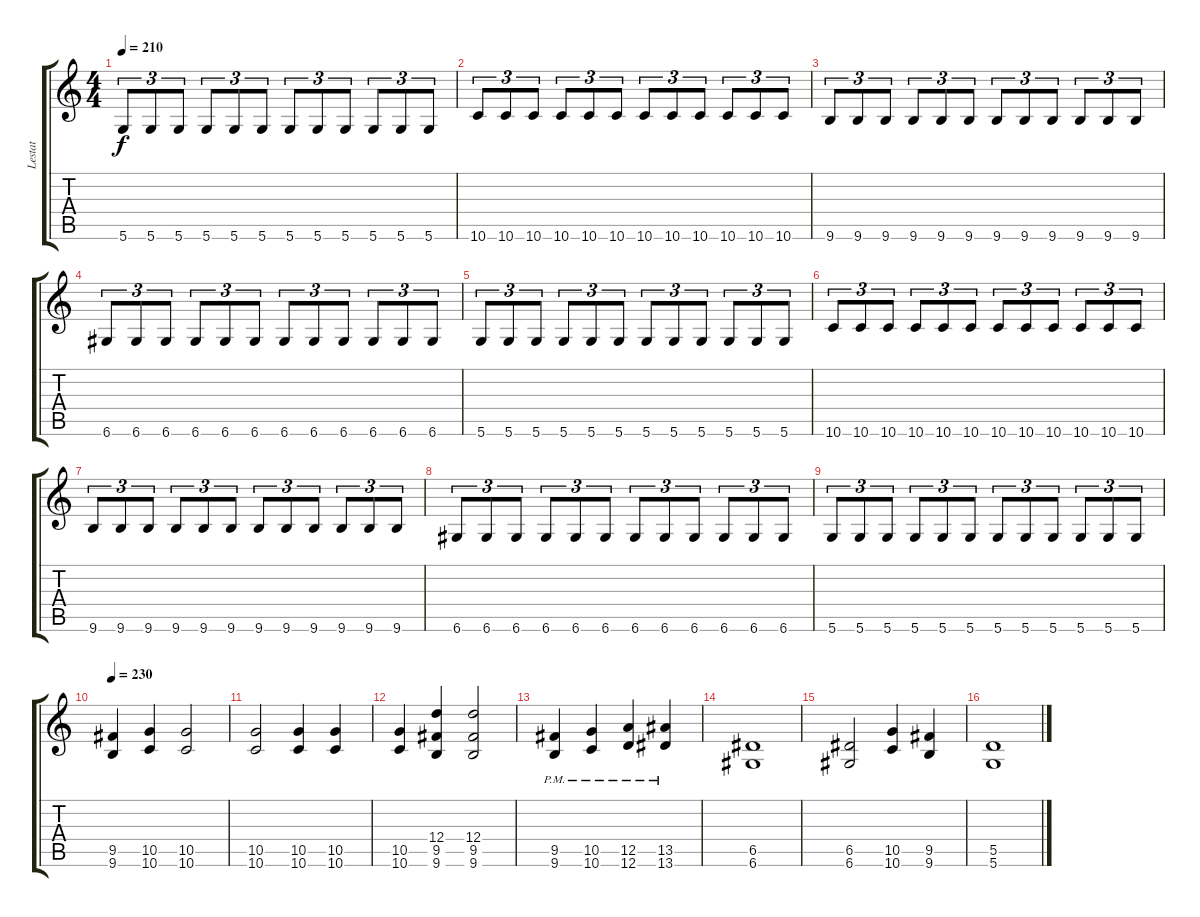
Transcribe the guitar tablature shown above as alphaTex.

\track ("Lestat" "Lestat") {instrument distortionguitar}
\staff {score tabs}
\tuning (E4 B3 G3 D3 A2 D2) {hide}
\ts (4 4)
\tempo 210
\clef g2
\ks c
5.6.8{tu (3 2) dy f} 5.6.8{tu (3 2)} 5.6.8{tu (3 2)} 5.6.8{tu (3 2)} 5.6.8{tu (3 2)} 5.6.8{tu (3 2)} 5.6.8{tu (3 2)} 5.6.8{tu (3 2)} 5.6.8{tu (3 2)} 5.6.8{tu (3 2)} 5.6.8{tu (3 2)} 5.6.8{tu (3 2)} |
10.6.8{tu (3 2)} 10.6.8{tu (3 2)} 10.6.8{tu (3 2)} 10.6.8{tu (3 2)} 10.6.8{tu (3 2)} 10.6.8{tu (3 2)} 10.6.8{tu (3 2)} 10.6.8{tu (3 2)} 10.6.8{tu (3 2)} 10.6.8{tu (3 2)} 10.6.8{tu (3 2)} 10.6.8{tu (3 2)} |
9.6.8{tu (3 2)} 9.6.8{tu (3 2)} 9.6.8{tu (3 2)} 9.6.8{tu (3 2)} 9.6.8{tu (3 2)} 9.6.8{tu (3 2)} 9.6.8{tu (3 2)} 9.6.8{tu (3 2)} 9.6.8{tu (3 2)} 9.6.8{tu (3 2)} 9.6.8{tu (3 2)} 9.6.8{tu (3 2)} |
6.6.8{tu (3 2)} 6.6.8{tu (3 2)} 6.6.8{tu (3 2)} 6.6.8{tu (3 2)} 6.6.8{tu (3 2)} 6.6.8{tu (3 2)} 6.6.8{tu (3 2)} 6.6.8{tu (3 2)} 6.6.8{tu (3 2)} 6.6.8{tu (3 2)} 6.6.8{tu (3 2)} 6.6.8{tu (3 2)} |
5.6.8{tu (3 2)} 5.6.8{tu (3 2)} 5.6.8{tu (3 2)} 5.6.8{tu (3 2)} 5.6.8{tu (3 2)} 5.6.8{tu (3 2)} 5.6.8{tu (3 2)} 5.6.8{tu (3 2)} 5.6.8{tu (3 2)} 5.6.8{tu (3 2)} 5.6.8{tu (3 2)} 5.6.8{tu (3 2)} |
10.6.8{tu (3 2)} 10.6.8{tu (3 2)} 10.6.8{tu (3 2)} 10.6.8{tu (3 2)} 10.6.8{tu (3 2)} 10.6.8{tu (3 2)} 10.6.8{tu (3 2)} 10.6.8{tu (3 2)} 10.6.8{tu (3 2)} 10.6.8{tu (3 2)} 10.6.8{tu (3 2)} 10.6.8{tu (3 2)} |
9.6.8{tu (3 2)} 9.6.8{tu (3 2)} 9.6.8{tu (3 2)} 9.6.8{tu (3 2)} 9.6.8{tu (3 2)} 9.6.8{tu (3 2)} 9.6.8{tu (3 2)} 9.6.8{tu (3 2)} 9.6.8{tu (3 2)} 9.6.8{tu (3 2)} 9.6.8{tu (3 2)} 9.6.8{tu (3 2)} |
6.6.8{tu (3 2)} 6.6.8{tu (3 2)} 6.6.8{tu (3 2)} 6.6.8{tu (3 2)} 6.6.8{tu (3 2)} 6.6.8{tu (3 2)} 6.6.8{tu (3 2)} 6.6.8{tu (3 2)} 6.6.8{tu (3 2)} 6.6.8{tu (3 2)} 6.6.8{tu (3 2)} 6.6.8{tu (3 2)} |
5.6.8{tu (3 2)} 5.6.8{tu (3 2)} 5.6.8{tu (3 2)} 5.6.8{tu (3 2)} 5.6.8{tu (3 2)} 5.6.8{tu (3 2)} 5.6.8{tu (3 2)} 5.6.8{tu (3 2)} 5.6.8{tu (3 2)} 5.6.8{tu (3 2)} 5.6.8{tu (3 2)} 5.6.8{tu (3 2)} |
\tempo 230
(9.5 9.6).4{volume 15} (10.5 10.6).4 (10.5 10.6).2 |
(10.5 10.6).2 (10.5 10.6).4 (10.5 10.6).4 |
(10.5 10.6).4 (12.4 9.5 9.6).4 (12.4 9.5 9.6).2 |
(9.5{pm} 9.6{pm}).4 (10.5{pm} 10.6{pm}).4 (12.5{pm} 12.6{pm}).4 (13.5{pm} 13.6{pm}).4 |
(6.5 6.6).1 |
(6.5 6.6).2 (10.5 10.6).4 (9.5 9.6).4 |
(5.5 5.6).1
